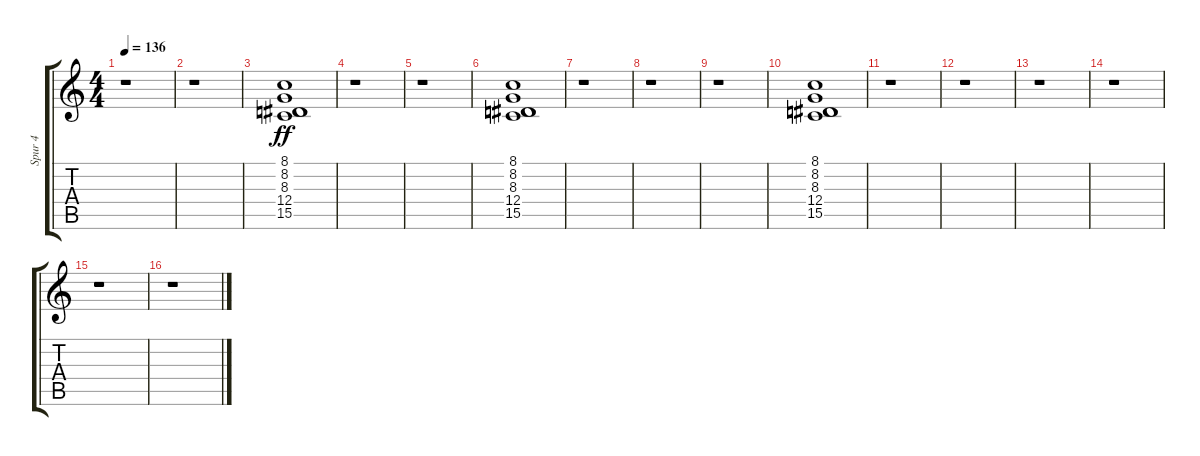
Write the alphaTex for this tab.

\track ("Spur 4" "Spur 4") {instrument lead3calliope}
\staff {score tabs}
\tuning (E4 B3 G3 D3 A2 E2) {hide}
\ts (4 4)
\tempo 136
\clef g2
\ks c
r.1{dy ff} |
r.1 |
(8.1 8.2 8.3 12.4 15.5).1 |
r.1 |
r.1 |
(8.1 8.2 8.3 12.4 15.5).1 |
r.1 |
r.1 |
r.1 |
(8.1 8.2 8.3 12.4 15.5).1 |
r.1 |
r.1 |
r.1 |
r.1 |
r.1 |
r.1
